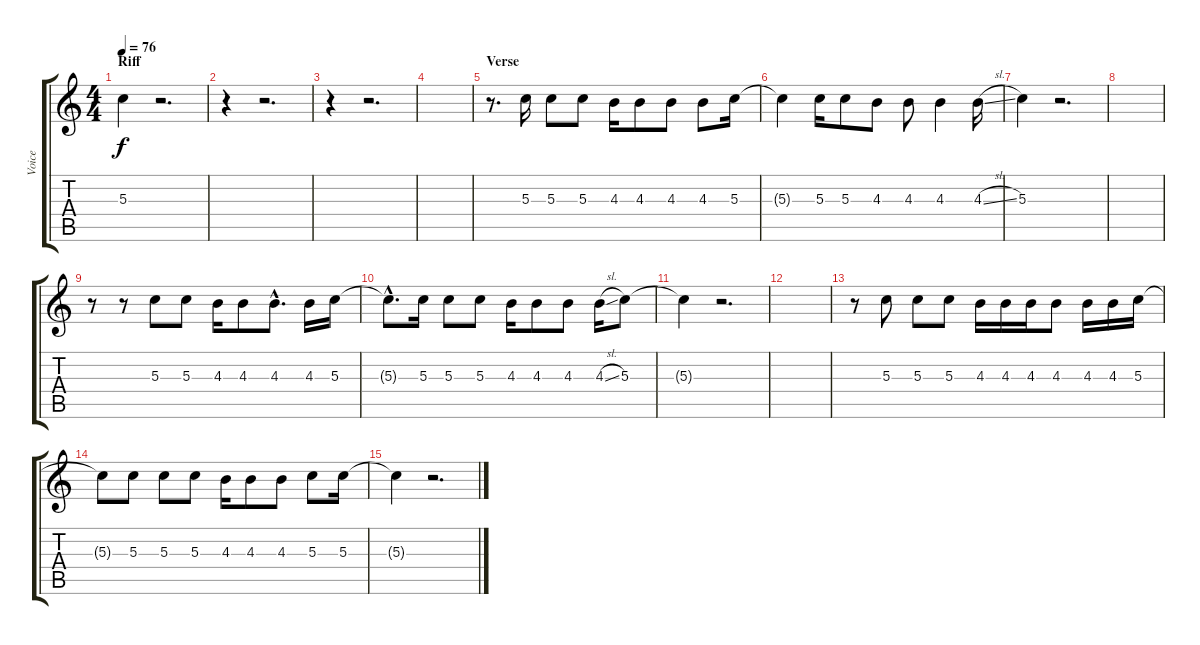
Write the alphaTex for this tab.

\track ("Voice" "Voice") {instrument contrabass}
\staff {score tabs}
\tuning (E4 B3 G3 D3 A2 E2) {hide}
\ts (4 4)
\section ("" "Riff")
\tempo 76
\clef g2
\ks c
5.3{t}.4{dy f} r.2{d} |
r.4 r.2{d} |
r.4 r.2{d} |
|
\section ("" "Verse")
r.8{d} 5.3.16 5.3.8 5.3.8 4.3.16 4.3.8 4.3.8 4.3.8 5.3.16 |
5.3{t}.4 5.3.16 5.3.8 4.3.8 4.3.8 4.3.4 4.3{sl}.16 |
5.3.4 r.2{d} |
|
r.8 r.8 5.3.8 5.3.8 4.3.16 4.3.8 4.3{hac}.8{d} 4.3.16 5.3.16 |
5.3{hac t}.8{d} 5.3.16 5.3.8 5.3.8 4.3.16 4.3.8 4.3.8 4.3{sl}.16 5.3.8 |
5.3{t}.4 r.2{d} |
|
r.8 5.3.8 5.3.8 5.3.8 4.3.16 4.3.16 4.3.16 4.3.8 4.3.16 4.3.16 5.3.16 |
5.3{t}.8 5.3.8 5.3.8 5.3.8 4.3.16 4.3.8 4.3.8 5.3.8 5.3.16 |
5.3{t}.4 r.2{d}
